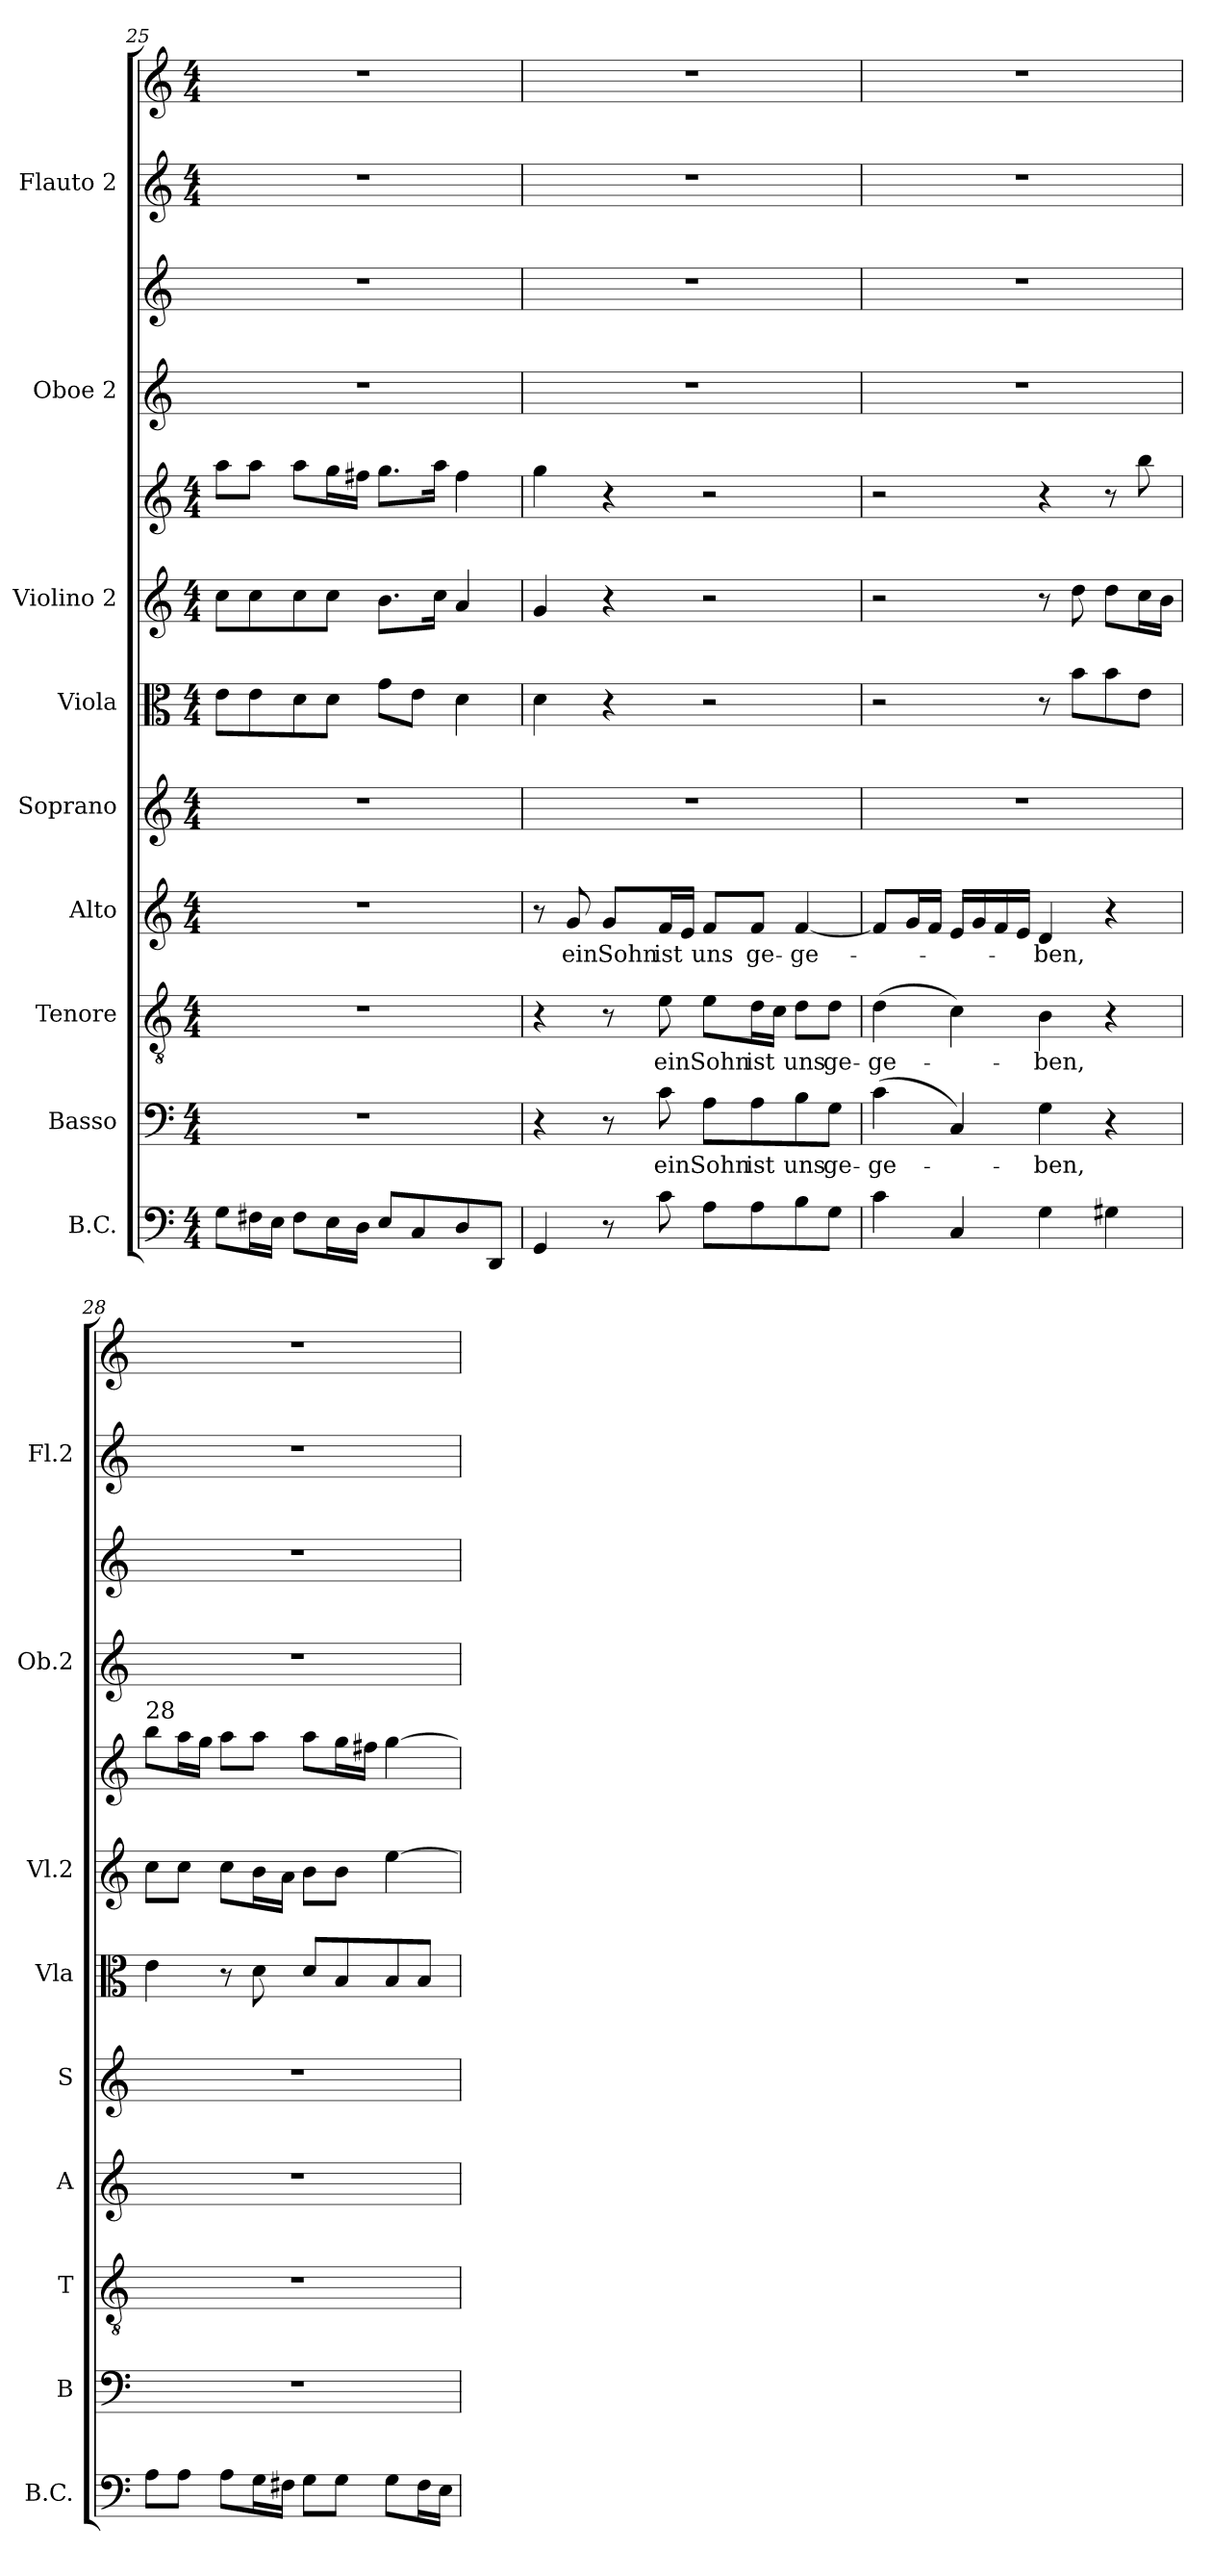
**kern	**kern	**text	**kern	**text	**kern	**text	**kern	**kern	**kern	**kern	**kern	**kern	**kern	**kern
*part9	*part8	*part8	*part7	*part7	*part6	*part6	*part5	*part4	*part3	*part3	*part2	*part2	*part1	*part1
*staff12	*staff11	*staff11	*staff10	*staff10	*staff9	*staff9	*staff8	*staff7	*staff6	*staff5	*staff4	*staff3	*staff2	*staff1
*I"B.C.	*I"Basso	*	*I"Tenore	*	*I"Alto	*	*I"Soprano	*I"Viola	*I"Violino 2	*	*I"Oboe 2	*	*I"Flauto 2	*
*I'B.C.	*I'B	*	*I'T	*	*I'A	*	*I'S	*I'Vla	*I'Vl.2	*	*I'Ob.2	*	*I'Fl.2	*
*clefF4	*clefF4	*	*clefGv2	*	*clefG2	*	*clefG2	*clefC3	*clefG2	*clefG2	*clefG2	*clefG2	*clefG2	*clefG2
*k[]	*k[]	*	*k[]	*	*k[]	*	*k[]	*k[]	*k[]	*k[]	*k[]	*k[]	*k[]	*k[]
*M4/4	*M4/4	*	*M4/4	*	*M4/4	*	*M4/4	*M4/4	*M4/4	*M4/4	*	*	*M4/4	*M4/4
=25	=25	=25	=25	=25	=25	=25	=25	=25	=25	=25	=25	=25	=25	=25
8G\L	1r	.	1r	.	1r	.	1r	8e\L	8cc\L	8aa\L	1r	1r	1r	1r
16F#X\L	.	.	.	.	.	.	.	8e\	8cc\	8aa\J	.	.	.	.
16E\JJ	.	.	.	.	.	.	.	.	.	.	.	.	.	.
8F#\L	.	.	.	.	.	.	.	8d\	8cc\	8aa\L	.	.	.	.
16E\L	.	.	.	.	.	.	.	8d\J	8cc\J	16gg\L	.	.	.	.
16D\JJ	.	.	.	.	.	.	.	.	.	16ff#X\JJ	.	.	.	.
8E/L	.	.	.	.	.	.	.	8g\L	8.b\L	8.gg\L	.	.	.	.
8C/	.	.	.	.	.	.	.	8e\J	.	.	.	.	.	.
.	.	.	.	.	.	.	.	.	16cc\Jk	16aa\Jk	.	.	.	.
8D/	.	.	.	.	.	.	.	4d\	4a/	4ff#\	.	.	.	.
8DD/J	.	.	.	.	.	.	.	.	.	.	.	.	.	.
=26	=26	=26	=26	=26	=26	=26	=26	=26	=26	=26	=26	=26	=26	=26
4GG/	4r	.	4r	.	8r	.	1r	4d\	4g/	4gg\	1r	1r	1r	1r
!	!	!	!	!	!	!LO:LY:b	!	!	!	!	!	!	!	!
.	.	.	.	.	8g/	ein	.	.	.	.	.	.	.	.
!	!	!	!	!	!	!LO:LY:b	!	!	!	!	!	!	!	!
8r	8r	.	8r	.	8g/L	Sohn	.	4r	4r	4r	.	.	.	.
!	!	!LO:LY:b	!	!LO:LY:b	!	!LO:LY:b	!	!	!	!	!	!	!	!
8c\	8c\	ein	8e\	ein	16f/L	ist	.	.	.	.	.	.	.	.
.	.	.	.	.	16e/JJ	.	.	.	.	.	.	.	.	.
!	!	!LO:LY:b	!	!LO:LY:b	!	!LO:LY:b	!	!	!	!	!	!	!	!
8A\L	8A\L	Sohn	8e\L	Sohn	8f/L	uns	.	2r	2r	2r	.	.	.	.
!	!	!LO:LY:b	!	!LO:LY:b	!	!LO:LY:b	!	!	!	!	!	!	!	!
8A\	8A\	ist	16d\L	ist	8f/J	ge-	.	.	.	.	.	.	.	.
.	.	.	16c\JJ	.	.	.	.	.	.	.	.	.	.	.
!	!	!LO:LY:b	!	!LO:LY:b	!	!LO:LY:b	!	!	!	!	!	!	!	!
8B\	8B\	uns	8d\L	uns	[4f/	ge-	.	.	.	.	.	.	.	.
!	!	!LO:LY:b	!	!LO:LY:b	!	!	!	!	!	!	!	!	!	!
8G\J	8G\J	ge-	8d\J	ge-	.	.	.	.	.	.	.	.	.	.
!!LO:PB:g=z
=27	=27	=27	=27	=27	=27	=27	=27	=27	=27	=27	=27	=27	=27	=27
!	!	!LO:LY:b	!	!LO:LY:b	!	!	!	!	!	!	!	!	!	!
4c\	(4c\	ge-	(4d\	ge-	8f/L]	.	1r	2r	2r	2r	1r	1r	1r	1r
.	.	.	.	.	16g/L	.	.	.	.	.	.	.	.	.
.	.	.	.	.	16f/JJ	.	.	.	.	.	.	.	.	.
4C/	4C/)	.	4c\)	.	16e/LL	.	.	.	.	.	.	.	.	.
.	.	.	.	.	16g/	.	.	.	.	.	.	.	.	.
.	.	.	.	.	16f/	.	.	.	.	.	.	.	.	.
.	.	.	.	.	16e/JJ	.	.	.	.	.	.	.	.	.
!	!	!LO:LY:b	!	!LO:LY:b	!	!LO:LY:b	!	!	!	!	!	!	!	!
4G\	4G\	ben,	4B\	ben,	4d/	ben,	.	8r	8r	4r	.	.	.	.
.	.	.	.	.	.	.	.	8b\L	8dd\	.	.	.	.	.
4G#X\	4r	.	4r	.	4r	.	.	8b\	8dd\L	8r	.	.	.	.
.	.	.	.	.	.	.	.	8e\J	16cc\L	8bb\	.	.	.	.
.	.	.	.	.	.	.	.	.	16b\JJ	.	.	.	.	.
!!LO:PB:g=z
=28	=28	=28	=28	=28	=28	=28	=28	=28	=28	=28	=28	=28	=28	=28
!	!	!	!	!	!	!	!	!	!	!LO:TX:a:t=28	!	!	!	!
8A\L	1r	.	1r	.	1r	.	1r	4e\	8cc\L	8bb\L	1r	1r	1r	1r
8A\J	.	.	.	.	.	.	.	.	8cc\J	16aa\L	.	.	.	.
.	.	.	.	.	.	.	.	.	.	16gg\JJ	.	.	.	.
8A\L	.	.	.	.	.	.	.	8r	8cc\L	8aa\L	.	.	.	.
16G\L	.	.	.	.	.	.	.	8d\	16b\L	8aa\J	.	.	.	.
16F#X\JJ	.	.	.	.	.	.	.	.	16a\JJ	.	.	.	.	.
8G\L	.	.	.	.	.	.	.	8d/L	8b\L	8aa\L	.	.	.	.
8G\J	.	.	.	.	.	.	.	8B/	8b\J	16gg\L	.	.	.	.
.	.	.	.	.	.	.	.	.	.	16ff#X\JJ	.	.	.	.
8G\L	.	.	.	.	.	.	.	8B/	[4ee\	[4gg\	.	.	.	.
16F#\L	.	.	.	.	.	.	.	8B/J	.	.	.	.	.	.
16E\JJ	.	.	.	.	.	.	.	.	.	.	.	.	.	.
=	=	=	=	=	=	=	=	=	=	=	=	=	=	=
*-	*-	*-	*-	*-	*-	*-	*-	*-	*-	*-	*-	*-	*-	*-
